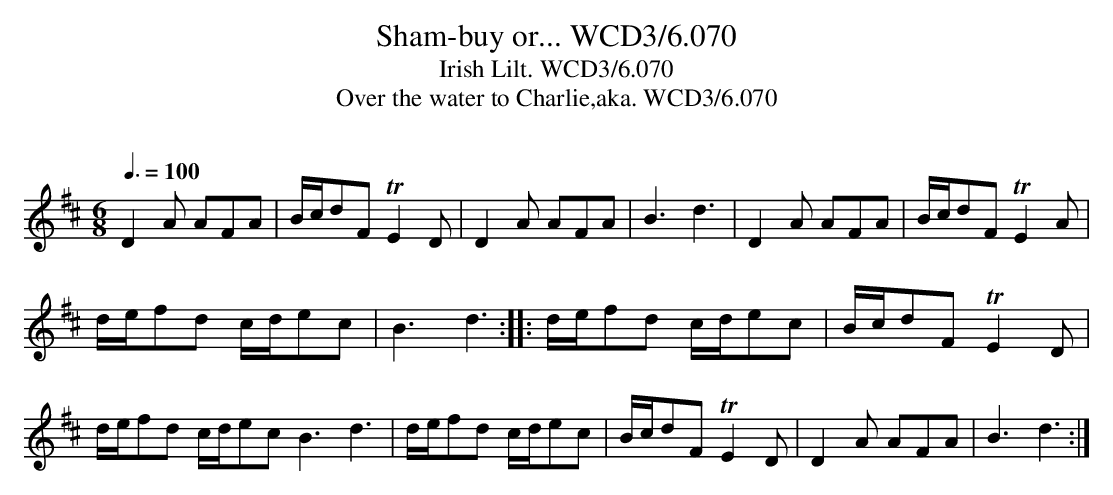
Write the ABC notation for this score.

X:1
T:Sham-buy or... WCD3/6.070
O:
T:Irish Lilt. WCD3/6.070
T:Over the water to Charlie,aka. WCD3/6.070
M:6/8
L:1/8
Q:3/8=100
K:D
D2 A AFA|B/c/dF TE2 D|D2 A AFA|B3 d3|D2 A AFA|B/c/dF TE2 A|
d/e/fd c/d/ec|B3 d3::d/e/fd c/d/ec|B/c/dF TE2 D|
d/e/fd c/d/ec B3 d3|d/e/fd c/d/ec|B/c/dF TE2 D|D2 A AFA|B3 d3:|
